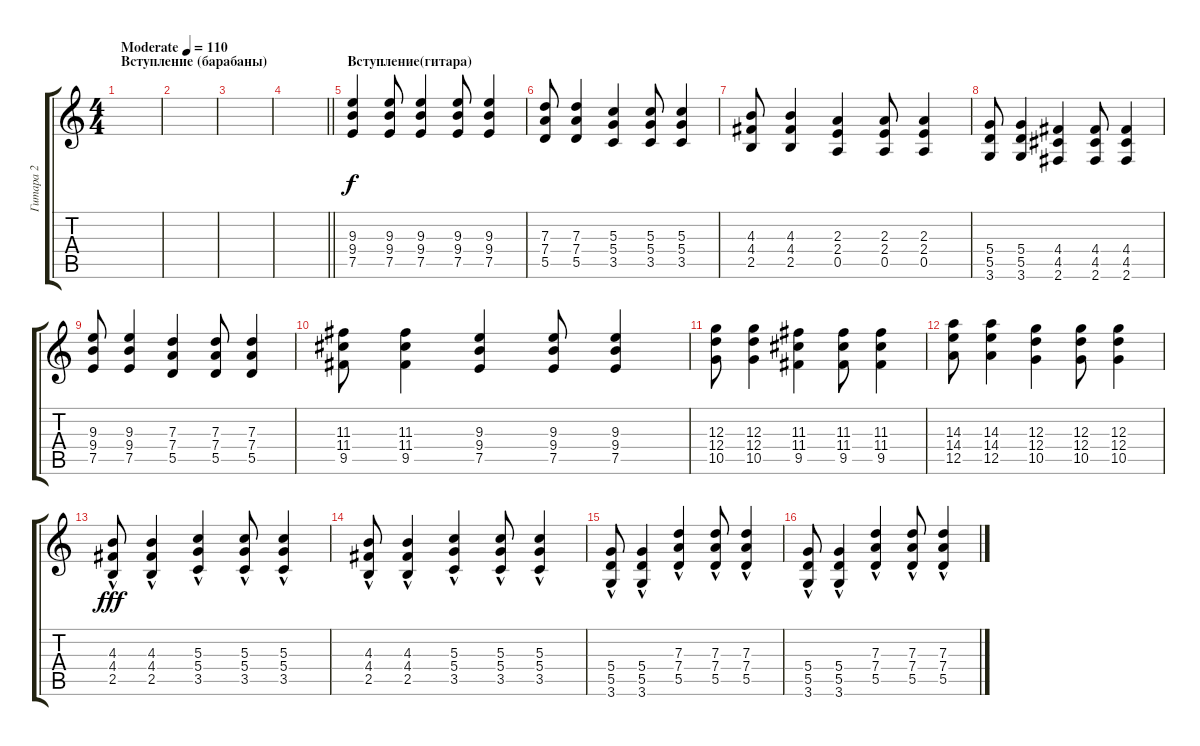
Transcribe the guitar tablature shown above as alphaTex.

\track ("Гитара 2" "Гитара 2") {instrument distortionguitar}
\staff {score tabs}
\tuning (E4 B3 G3 D3 A2 E2) {hide}
\ts (4 4)
\section ("" "Вступление (барабаны)")
\tempo (110 "Moderate")
\clef g2
\ks c
|
|
|
\barLineRight lightlight
|
\section ("" "Вступление(гитара)")
(9.3 9.4 7.5).4 (9.3 9.4 7.5).8 (9.3 9.4 7.5).4 (9.3 9.4 7.5).8 (9.3 9.4 7.5).4 |
(7.3 7.4 5.5).8 (7.3 7.4 5.5).4 (5.3 5.4 3.5).4 (5.3 5.4 3.5).8 (5.3 5.4 3.5).4 |
(4.3 4.4 2.5).8 (4.3 4.4 2.5).4 (2.3 2.4 0.5).4 (2.3 2.4 0.5).8 (2.3 2.4 0.5).4 |
(5.4 5.5 3.6).8 (5.4 5.5 3.6).4 (4.4 4.5 2.6).4 (4.4 4.5 2.6).8 (4.4 4.5 2.6).4 |
(9.3 9.4 7.5).8 (9.3 9.4 7.5).4 (7.3 7.4 5.5).4 (7.3 7.4 5.5).8 (7.3 7.4 5.5).4 |
(11.3 11.4 9.5).8 (11.3 11.4 9.5).4 (9.3 9.4 7.5).4 (9.3 9.4 7.5).8 (9.3 9.4 7.5).4 |
(12.3 12.4 10.5).8 (12.3 12.4 10.5).4 (11.3 11.4 9.5).4 (11.3 11.4 9.5).8 (11.3 11.4 9.5).4 |
(14.3 14.4 12.5).8 (14.3 14.4 12.5).4 (12.3 12.4 10.5).4 (12.3 12.4 10.5).8 (12.3 12.4 10.5).4 |
(4.3{hac} 4.4{hac} 2.5{hac}).8{dy fff} (4.3{hac} 4.4{hac} 2.5{hac}).4 (5.3{hac} 5.4{hac} 3.5{hac}).4 (5.3{hac} 5.4{hac} 3.5{hac}).8 (5.3{hac} 5.4{hac} 3.5{hac}).4 |
(4.3{hac} 4.4{hac} 2.5{hac}).8 (4.3{hac} 4.4{hac} 2.5{hac}).4 (5.3{hac} 5.4{hac} 3.5{hac}).4 (5.3{hac} 5.4{hac} 3.5{hac}).8 (5.3{hac} 5.4{hac} 3.5{hac}).4 |
(5.4{hac} 5.5{hac} 3.6{hac}).8 (5.4{hac} 5.5{hac} 3.6{hac}).4 (7.3{hac} 7.4{hac} 5.5{hac}).4 (7.3{hac} 7.4{hac} 5.5{hac}).8 (7.3{hac} 7.4{hac} 5.5{hac}).4 |
(5.4{hac} 5.5{hac} 3.6{hac}).8 (5.4{hac} 5.5{hac} 3.6{hac}).4 (7.3{hac} 7.4{hac} 5.5{hac}).4 (7.3{hac} 7.4{hac} 5.5{hac}).8 (7.3{hac} 7.4{hac} 5.5{hac}).4
